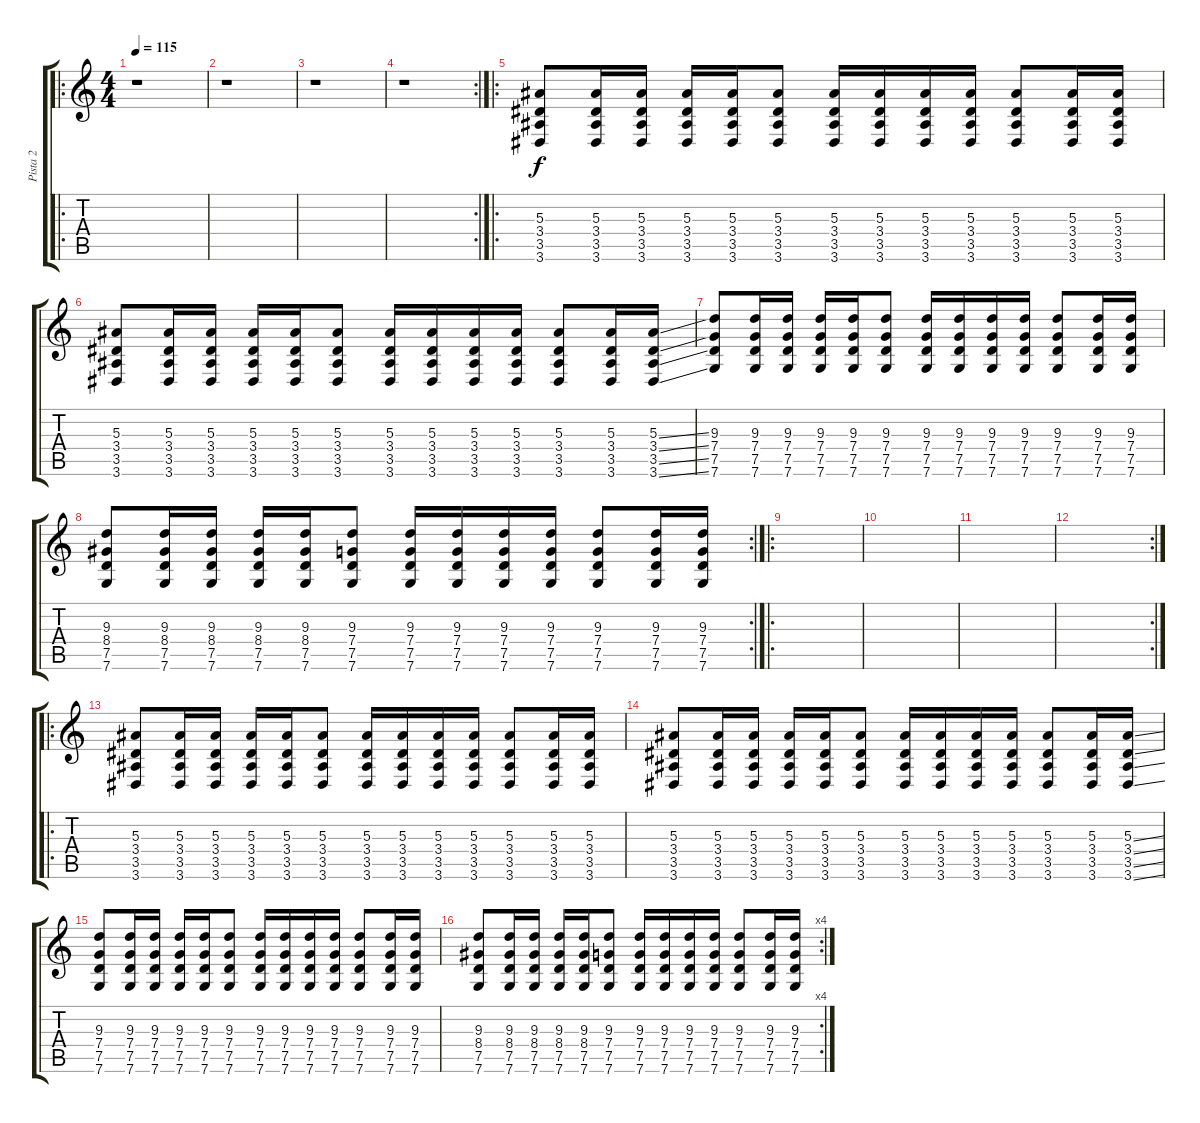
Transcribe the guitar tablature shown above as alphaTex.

\track ("Pista 2" "Pista 2") {instrument distortionguitar}
\staff {score tabs}
\tuning (D4 A3 F3 C3 G2 C2) {hide}
\ro
\ts (4 4)
\tempo 115
\clef g2
\ks c
r.1{dy f instrument distortionguitar} |
r.1 |
r.1 |
\rc 2
r.1 |
\ro
(5.3 3.4 3.5 3.6).8 (5.3 3.4 3.5 3.6).16 (5.3 3.4 3.5 3.6).16 (5.3 3.4 3.5 3.6).16 (5.3 3.4 3.5 3.6).16 (5.3 3.4 3.5 3.6).8 (5.3 3.4 3.5 3.6).16 (5.3 3.4 3.5 3.6).16 (5.3 3.4 3.5 3.6).16 (5.3 3.4 3.5 3.6).16 (5.3 3.4 3.5 3.6).8 (5.3 3.4 3.5 3.6).16 (5.3 3.4 3.5 3.6).16 |
(5.3 3.4 3.5 3.6).8 (5.3 3.4 3.5 3.6).16 (5.3 3.4 3.5 3.6).16 (5.3 3.4 3.5 3.6).16 (5.3 3.4 3.5 3.6).16 (5.3 3.4 3.5 3.6).8 (5.3 3.4 3.5 3.6).16 (5.3 3.4 3.5 3.6).16 (5.3 3.4 3.5 3.6).16 (5.3 3.4 3.5 3.6).16 (5.3 3.4 3.5 3.6).8 (5.3 3.4 3.5 3.6).16 (5.3{ss} 3.4{ss} 3.5{ss} 3.6{ss}).16 |
(9.3 7.4 7.5 7.6).8 (9.3 7.4 7.5 7.6).16 (9.3 7.4 7.5 7.6).16 (9.3 7.4 7.5 7.6).16 (9.3 7.4 7.5 7.6).16 (9.3 7.4 7.5 7.6).8 (9.3 7.4 7.5 7.6).16 (9.3 7.4 7.5 7.6).16 (9.3 7.4 7.5 7.6).16 (9.3 7.4 7.5 7.6).16 (9.3 7.4 7.5 7.6).8 (9.3 7.4 7.5 7.6).16 (9.3 7.4 7.5 7.6).16 |
\rc 2
(9.3 8.4 7.5 7.6).8 (9.3 8.4 7.5 7.6).16 (9.3 8.4 7.5 7.6).16 (9.3 8.4 7.5 7.6).16 (9.3 8.4 7.5 7.6).16 (9.3 7.4 7.5 7.6).8 (9.3 7.4 7.5 7.6).16 (9.3 7.4 7.5 7.6).16 (9.3 7.4 7.5 7.6).16 (9.3 7.4 7.5 7.6).16 (9.3 7.4 7.5 7.6).8 (9.3 7.4 7.5 7.6).16 (9.3 7.4 7.5 7.6).16 |
\ro
|
|
|
\rc 2
|
\ro
(5.3 3.4 3.5 3.6).8 (5.3 3.4 3.5 3.6).16 (5.3 3.4 3.5 3.6).16 (5.3 3.4 3.5 3.6).16 (5.3 3.4 3.5 3.6).16 (5.3 3.4 3.5 3.6).8 (5.3 3.4 3.5 3.6).16 (5.3 3.4 3.5 3.6).16 (5.3 3.4 3.5 3.6).16 (5.3 3.4 3.5 3.6).16 (5.3 3.4 3.5 3.6).8 (5.3 3.4 3.5 3.6).16 (5.3 3.4 3.5 3.6).16 |
(5.3 3.4 3.5 3.6).8 (5.3 3.4 3.5 3.6).16 (5.3 3.4 3.5 3.6).16 (5.3 3.4 3.5 3.6).16 (5.3 3.4 3.5 3.6).16 (5.3 3.4 3.5 3.6).8 (5.3 3.4 3.5 3.6).16 (5.3 3.4 3.5 3.6).16 (5.3 3.4 3.5 3.6).16 (5.3 3.4 3.5 3.6).16 (5.3 3.4 3.5 3.6).8 (5.3 3.4 3.5 3.6).16 (5.3{ss} 3.4{ss} 3.5{ss} 3.6{ss}).16 |
(9.3 7.4 7.5 7.6).8 (9.3 7.4 7.5 7.6).16 (9.3 7.4 7.5 7.6).16 (9.3 7.4 7.5 7.6).16 (9.3 7.4 7.5 7.6).16 (9.3 7.4 7.5 7.6).8 (9.3 7.4 7.5 7.6).16 (9.3 7.4 7.5 7.6).16 (9.3 7.4 7.5 7.6).16 (9.3 7.4 7.5 7.6).16 (9.3 7.4 7.5 7.6).8 (9.3 7.4 7.5 7.6).16 (9.3 7.4 7.5 7.6).16 |
\rc 4
(9.3 8.4 7.5 7.6).8 (9.3 8.4 7.5 7.6).16 (9.3 8.4 7.5 7.6).16 (9.3 8.4 7.5 7.6).16 (9.3 8.4 7.5 7.6).16 (9.3 7.4 7.5 7.6).8 (9.3 7.4 7.5 7.6).16 (9.3 7.4 7.5 7.6).16 (9.3 7.4 7.5 7.6).16 (9.3 7.4 7.5 7.6).16 (9.3 7.4 7.5 7.6).8 (9.3 7.4 7.5 7.6).16 (9.3 7.4 7.5 7.6).16
